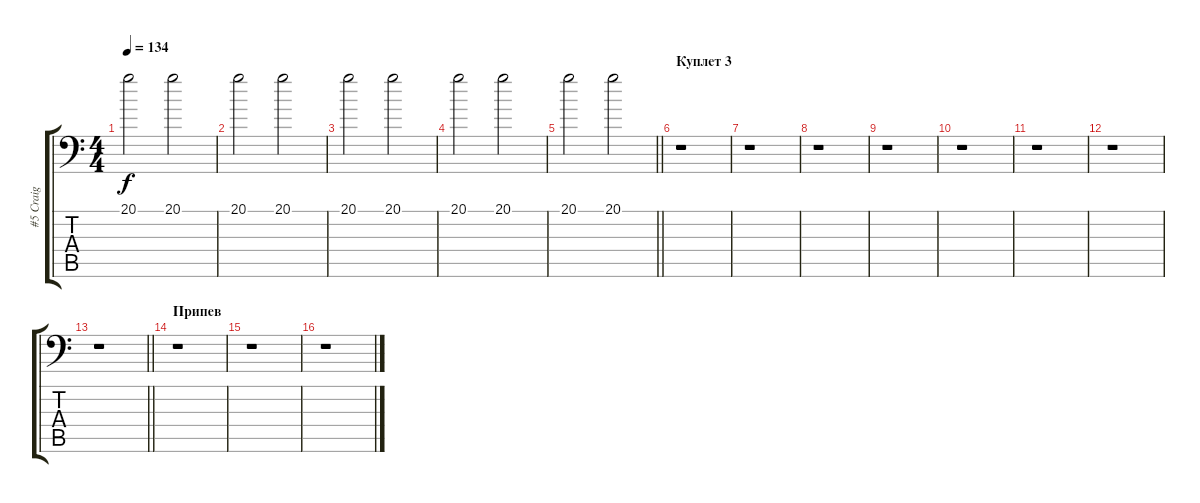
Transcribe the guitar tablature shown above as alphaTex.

\track ("#5 Craig" "#5 Craig") {instrument sitar}
\staff {score tabs}
\tuning (B3 Gb3 D3 A2 E2 A1) {hide}
\ts (4 4)
\tempo 134
\clef f4
\ks c
20.1.2{dy f} 20.1.2 |
20.1.2 20.1.2 |
20.1.2 20.1.2 |
20.1.2 20.1.2 |
\barLineRight lightlight
20.1.2 20.1.2 |
\section ("" "Куплет 3")
r.1 |
r.1 |
r.1 |
r.1 |
r.1 |
r.1 |
r.1 |
\barLineRight lightlight
r.1 |
\section ("" "Припев")
r.1 |
r.1 |
r.1
